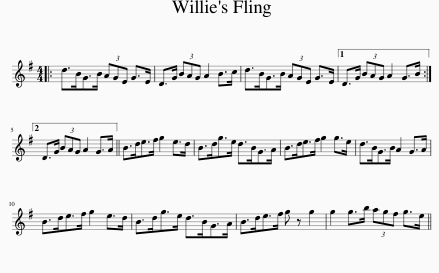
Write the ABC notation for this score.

X:1
L:1/8
M:4/4
I:linebreak $
K:G
V:1 treble
V:1
|: d>BG>B (3AGE G>E | D>G (3BAG A2 B>c | d>BG>B (3AGE G>E |1 D>G (3BAG A2 G>B :|2$ D>G (3BAG A2 G>A || %5
 B>de>f g2 e>d | B>dg>e d>BG>A | B>de>f g2 g>e | d>BG>B A2 G>A |$ B>de>f g2 e>d | %10
 B>dg>e d>BG>A | B>de>f g z g2 | g2 g>b (3agf g>e || %13
